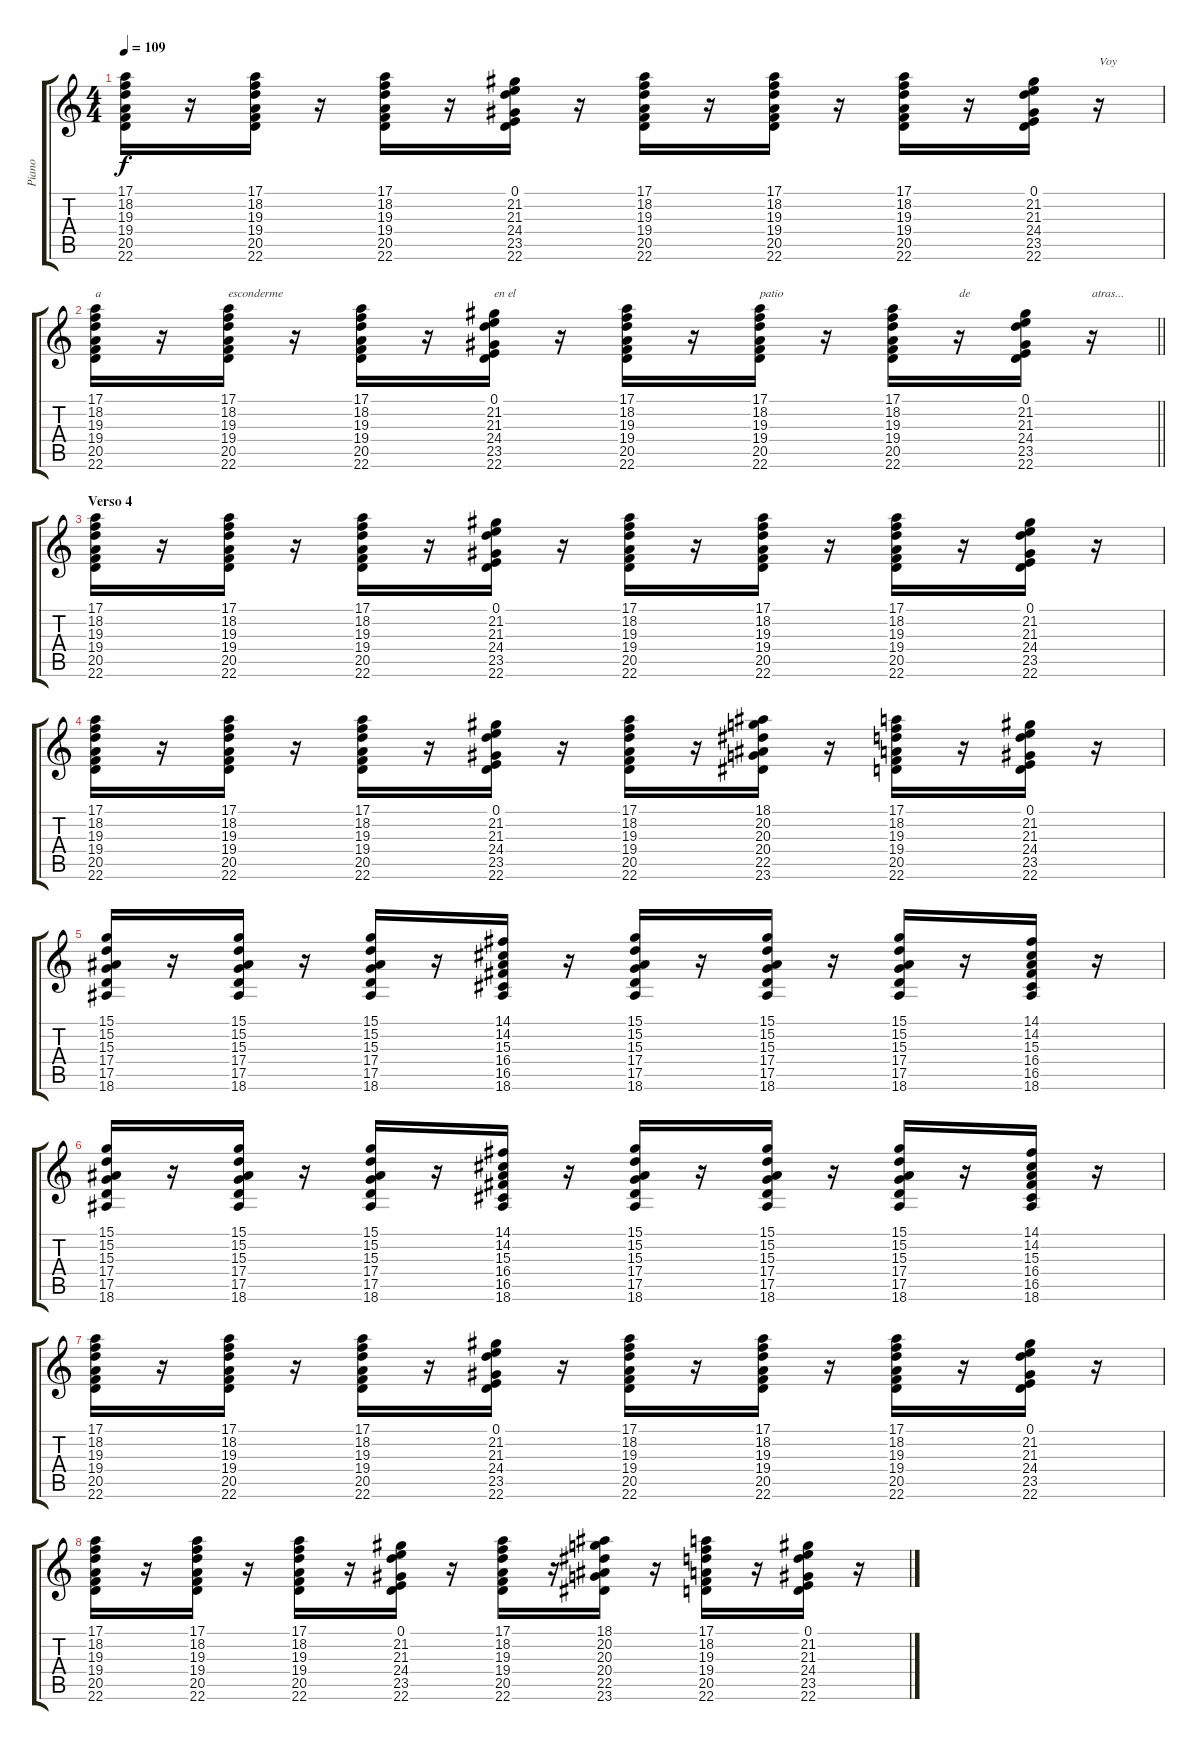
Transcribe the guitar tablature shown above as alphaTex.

\track ("Piano" "Piano") {instrument acousticgrandpiano}
\staff {score tabs}
\tuning (E4 B3 G3 D3 A2 E2) {hide}
\ts (4 4)
\tempo 109
\clef g2
\ks c
(17.1 18.2 19.3 19.4 20.5 22.6).16{dy f balance 8} r.16 (17.1 18.2 19.3 19.4 20.5 22.6).16{balance 8} r.16 (17.1 18.2 19.3 19.4 20.5 22.6).16{balance 8} r.16 (0.1 21.2 21.3 24.4 23.5 22.6).16{balance 8} r.16 (17.1 18.2 19.3 19.4 20.5 22.6).16{balance 8} r.16 (17.1 18.2 19.3 19.4 20.5 22.6).16{balance 8} r.16 (17.1 18.2 19.3 19.4 20.5 22.6).16{balance 8} r.16 (0.1 21.2 21.3 24.4 23.5 22.6).16{balance 8} r.16{txt "Voy"} |
\barLineRight lightlight
(17.1 18.2 19.3 19.4 20.5 22.6).16{txt "a" balance 8} r.16 (17.1 18.2 19.3 19.4 20.5 22.6).16{txt "esconderme" balance 8} r.16 (17.1 18.2 19.3 19.4 20.5 22.6).16{balance 8} r.16 (0.1 21.2 21.3 24.4 23.5 22.6).16{txt "en el" balance 8} r.16 (17.1 18.2 19.3 19.4 20.5 22.6).16{balance 8} r.16 (17.1 18.2 19.3 19.4 20.5 22.6).16{txt "patio" balance 8} r.16 (17.1 18.2 19.3 19.4 20.5 22.6).16{balance 8} r.16{txt "de"} (0.1 21.2 21.3 24.4 23.5 22.6).16{balance 8} r.16{txt "atras..."} |
\section ("" "Verso 4")
(17.1 18.2 19.3 19.4 20.5 22.6).16{balance 8} r.16 (17.1 18.2 19.3 19.4 20.5 22.6).16{balance 8} r.16 (17.1 18.2 19.3 19.4 20.5 22.6).16{balance 8} r.16 (0.1 21.2 21.3 24.4 23.5 22.6).16{balance 8} r.16 (17.1 18.2 19.3 19.4 20.5 22.6).16{balance 8} r.16 (17.1 18.2 19.3 19.4 20.5 22.6).16{balance 8} r.16 (17.1 18.2 19.3 19.4 20.5 22.6).16{balance 8} r.16 (0.1 21.2 21.3 24.4 23.5 22.6).16{balance 8} r.16 |
(17.1 18.2 19.3 19.4 20.5 22.6).16{balance 8} r.16 (17.1 18.2 19.3 19.4 20.5 22.6).16{balance 8} r.16 (17.1 18.2 19.3 19.4 20.5 22.6).16{balance 8} r.16 (0.1 21.2 21.3 24.4 23.5 22.6).16{balance 8} r.16 (17.1 18.2 19.3 19.4 20.5 22.6).16{balance 8} r.16 (18.1 20.2 20.3 20.4 22.5 23.6).16{balance 8} r.16 (17.1 18.2 19.3 19.4 20.5 22.6).16{balance 8} r.16 (0.1 21.2 21.3 24.4 23.5 22.6).16{balance 8} r.16 |
(15.1 15.2 15.3 17.4 17.5 18.6).16 r.16 (15.1 15.2 15.3 17.4 17.5 18.6).16 r.16 (15.1 15.2 15.3 17.4 17.5 18.6).16{balance 8} r.16 (14.1 14.2 15.3 16.4 16.5 18.6).16 r.16 (15.1 15.2 15.3 17.4 17.5 18.6).16 r.16 (15.1 15.2 15.3 17.4 17.5 18.6).16 r.16 (15.1 15.2 15.3 17.4 17.5 18.6).16{balance 8} r.16 (14.1 14.2 15.3 16.4 16.5 18.6).16 r.16 |
(15.1 15.2 15.3 17.4 17.5 18.6).16 r.16 (15.1 15.2 15.3 17.4 17.5 18.6).16 r.16 (15.1 15.2 15.3 17.4 17.5 18.6).16{balance 8} r.16 (14.1 14.2 15.3 16.4 16.5 18.6).16 r.16 (15.1 15.2 15.3 17.4 17.5 18.6).16 r.16 (15.1 15.2 15.3 17.4 17.5 18.6).16 r.16 (15.1 15.2 15.3 17.4 17.5 18.6).16{balance 8} r.16 (14.1 14.2 15.3 16.4 16.5 18.6).16 r.16 |
(17.1 18.2 19.3 19.4 20.5 22.6).16{balance 8} r.16 (17.1 18.2 19.3 19.4 20.5 22.6).16{balance 8} r.16 (17.1 18.2 19.3 19.4 20.5 22.6).16{balance 8} r.16 (0.1 21.2 21.3 24.4 23.5 22.6).16{balance 8} r.16 (17.1 18.2 19.3 19.4 20.5 22.6).16{balance 8} r.16 (17.1 18.2 19.3 19.4 20.5 22.6).16{balance 8} r.16 (17.1 18.2 19.3 19.4 20.5 22.6).16{balance 8} r.16 (0.1 21.2 21.3 24.4 23.5 22.6).16{balance 8} r.16 |
(17.1 18.2 19.3 19.4 20.5 22.6).16{balance 8} r.16 (17.1 18.2 19.3 19.4 20.5 22.6).16{balance 8} r.16 (17.1 18.2 19.3 19.4 20.5 22.6).16{balance 8} r.16 (0.1 21.2 21.3 24.4 23.5 22.6).16{balance 8} r.16 (17.1 18.2 19.3 19.4 20.5 22.6).16{balance 8} r.16 (18.1 20.2 20.3 20.4 22.5 23.6).16{balance 8} r.16 (17.1 18.2 19.3 19.4 20.5 22.6).16{balance 8} r.16 (0.1 21.2 21.3 24.4 23.5 22.6).16{balance 8} r.16
